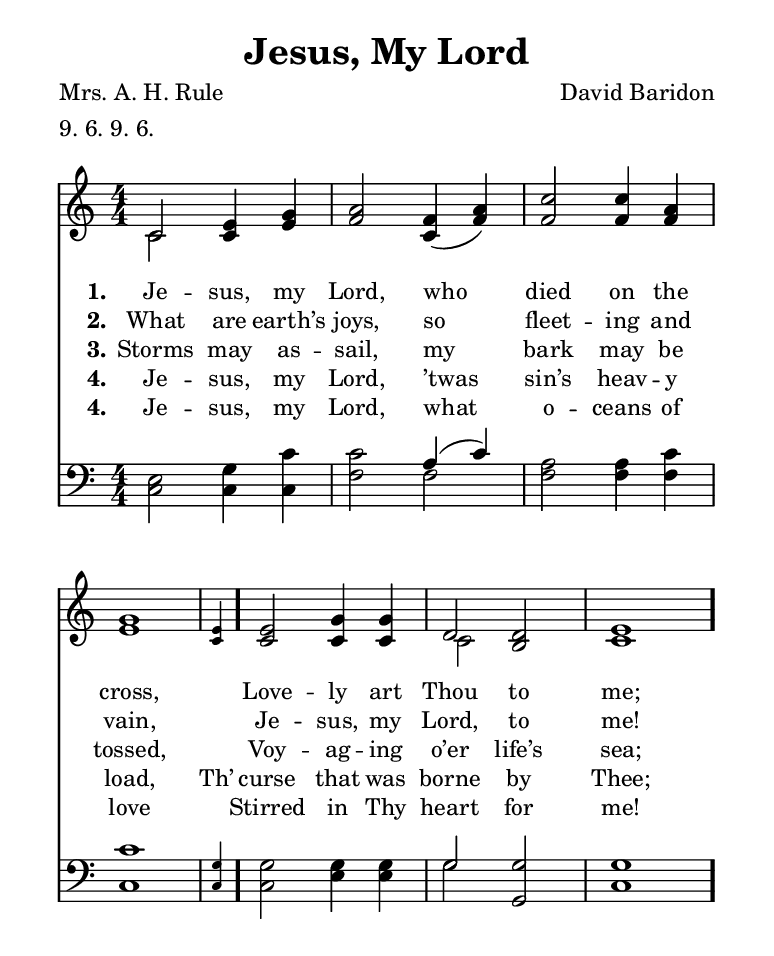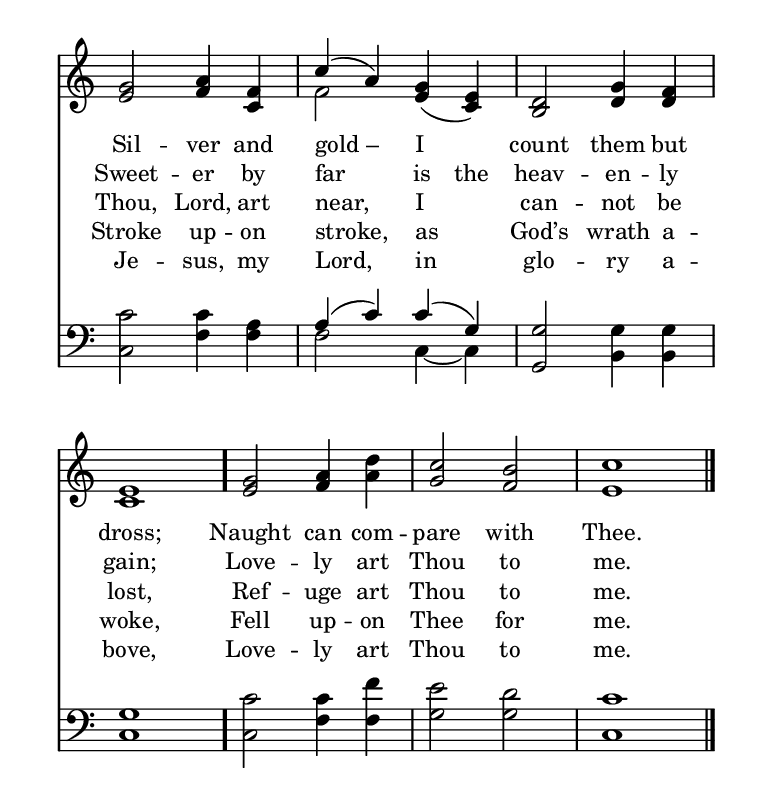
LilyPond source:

\include "common/global.ily"
\paper {
  \include "common/paper.ily"
  ragged-bottom = ##t
  systems-per-page = #(cond (is-eogsized 1) (#t #f))
}

\header{
  hymnnumber = "284"
  title = "Jesus, My Lord"
  tunename = ""
  meter = "9. 6. 9. 6."
  poet = "Mrs. A. H. Rule"
  composer = "David Baridon"
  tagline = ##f
}

global = {
  \include "common/overrides.ily"
  \override Staff.TimeSignature.style = #'numbered
  \time 4/4
  \override Score.MetronomeMark.transparent = ##t % hide all fermata changes too
  \tempo 4=120
  \key c \major
  \autoBeamOff
}

notesSoprano = {
\global
\relative c' {

  c2 e4 g | a2 f4( a) | c2 c4 a | g1 |
  \grace e4 e2 g4 g | d2 d | e1 | % TODO play grace note in MIDI only for verse 4
  g2 a4 f | c'( a) g( e) | d2 g4 f | e1 |
  g2 a4 d | c2 b | c1 |

  \bar "|."

}
}

notesAlto = {
\global
\relative e' {

  c2 c4 e | f2 c4( f) | f2 f4 f | e1 |
  \grace c4 c2 c4 c c2 b | c1 |
  e2 f4 c | f2 e4( c) | b2 d4 d | c1 |
  e2 f4 a | g2 f | e1 |

}
}

notesTenor = {
\global
\relative a {

  e2 g4 c | c2 a4( c) | a2 a4 c | c1 |
  \grace g4 g2 g4 g | g2 g | g1 |
  c2 c4 a | a( c) c( g) | g2 g4 g | g1 |
  c2 c4 f | e2 d | c1 |

}
}

notesBass = {
\global
\relative f {

  c2 c4 c | f2 f | f2 f4 f | c1 |
  \grace c4 c2 e4 e | g2 g, | c1 |
  c2 f4 f | f2 c4 ~ c4 | g2 b4 b | c1 |
  c2 f4 f | g2 g | c,1 |

}
}

wordsA = \lyricmode {
\set stanza = "1."

Je -- sus, my Lord, who died on the cross, \bar "."
Love -- ly art Thou to me; \bar "."
Sil -- ver and gold_– I count them but dross; \bar "."
Naught can com -- pare with Thee. \bar "."

}

wordsB = \lyricmode {
\set stanza = "2."

What are earth’s joys, so fleet -- ing and vain,
Je -- sus, my Lord, to me!
Sweet -- er by far { \mon } is the { \moff } heav -- en -- ly gain;
Love -- ly art Thou to me.

}

wordsC = \lyricmode {
\set stanza = "3."

Storms may as -- sail, my bark may be tossed,
Voy -- ag -- ing o’er life’s sea;
Thou, Lord, art near, I can -- not be lost,
Ref -- uge art Thou to me.

}

wordsD = \lyricmode {
\set stanza = "4."

%{HIDE>%} \set includeGraceNotes = ##t %{<HIDE%}
Je -- sus, my Lord, ’twas sin’s heav -- y load,
Th’ curse that was borne by Thee; %{HIDE>%} \set includeGraceNotes = ##f %{<HIDE%}
Stroke up -- on stroke, as God’s wrath a -- woke,
Fell up -- on Thee for me.

}

wordsE = \lyricmode {
\set stanza = "4."

Je -- sus, my Lord, what o -- ceans of love
Stirred in Thy heart for me!
Je -- sus, my Lord, in glo -- ry a -- bove,
Love -- ly art Thou to me.

}

\score {
  \context ChoirStaff <<
    \context Staff = upper <<
      \set Staff.autoBeaming = ##f
      \set ChoirStaff.systemStartDelimiter = #'SystemStartBar
      \set ChoirStaff.printPartCombineTexts = ##f
      \partcombine #'(2 . 9) \notesSoprano \notesAlto
      \context NullVoice = sopranos { \voiceOne << \notesSoprano >> }
      \context Lyrics = one   \lyricsto sopranos \wordsA
      \context Lyrics = two   \lyricsto sopranos \wordsB
      \context Lyrics = three \lyricsto sopranos \wordsC
      \context Lyrics = four  \lyricsto sopranos \wordsD
      \context Lyrics = five  \lyricsto sopranos \wordsE
    >>
    \context Staff = men <<
      \set Staff.autoBeaming = ##f
      \clef bass
      \set ChoirStaff.printPartCombineTexts = ##f
      \partcombine #'(2 . 9) \notesTenor \notesBass
    >>
  >>
  \layout {
    \include "common/layout.ily"
  }
  \midi{
    \include "common/midi.ily"
  }
}

\version "2.19.49"  % necessary for upgrading to future LilyPond versions.

% vi:set et ts=2 sw=2 ai nocindent syntax=lilypond:
